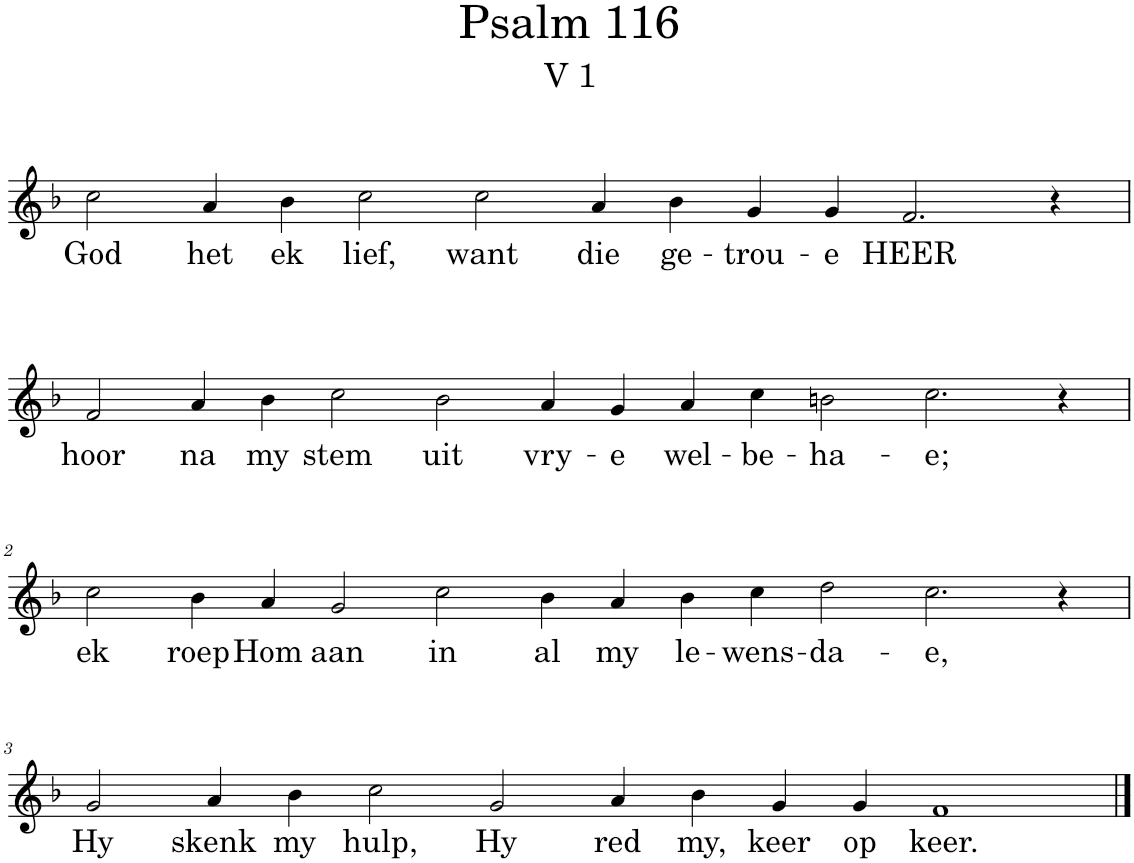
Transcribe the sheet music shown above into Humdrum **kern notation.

**kern	**text
*part1	*part1
*staff1	*staff1
*I"Pipe Organ	*
*I'Org.	*
*clefG2	*
*k[b-]	*
*M18/4	*
=	=
!	!LO:LY:b
2cc\	God
!	!LO:LY:b
4a/	het
!	!LO:LY:b
4b-\	ek
!	!LO:LY:b
2cc\	lief,
!	!LO:LY:b
2cc\	want
!	!LO:LY:b
4a/	die
!	!LO:LY:b
4b-\	ge-
!	!LO:LY:b
4g/	-trou-
!	!LO:LY:b
4g/	-e
!	!LO:LY:b
2.f/	HEER
4r	.
!!LO:LB:g=z
=1	=1
!	!LO:LY:b
2f/	hoor
!	!LO:LY:b
4a/	na
!	!LO:LY:b
4b-\	my
!	!LO:LY:b
2cc\	stem
!	!LO:LY:b
2b-\	uit
!	!LO:LY:b
4a/	vry-
!	!LO:LY:b
4g/	-e
!	!LO:LY:b
4a/	wel-
!	!LO:LY:b
4cc\	-be-
!	!LO:LY:b
2bn\	-ha-
!	!LO:LY:b
2.cc\	-e;
4r	.
!!LO:LB:g=z
=2	=2
!	!LO:LY:b
2cc\	ek
!	!LO:LY:b
4b-\	roep
!	!LO:LY:b
4a/	Hom
!	!LO:LY:b
2g/	aan
!	!LO:LY:b
2cc\	in
!	!LO:LY:b
4b-\	al
!	!LO:LY:b
4a/	my
!	!LO:LY:b
4b-\	le-
!	!LO:LY:b
4cc\	-wens-
!	!LO:LY:b
2dd\	-da-
!	!LO:LY:b
2.cc\	-e,
4r	.
!!LO:LB:g=z
=3	=3
*M16/4	*
!	!LO:LY:b
2g/	Hy
!	!LO:LY:b
4a/	skenk
!	!LO:LY:b
4b-\	my
!	!LO:LY:b
2cc\	hulp,
!	!LO:LY:b
2g/	Hy
!	!LO:LY:b
4a/	red
!	!LO:LY:b
4b-\	my,
!	!LO:LY:b
4g/	keer
!	!LO:LY:b
4g/	op
!	!LO:LY:b
1f	keer.
==	==
*-	*-
